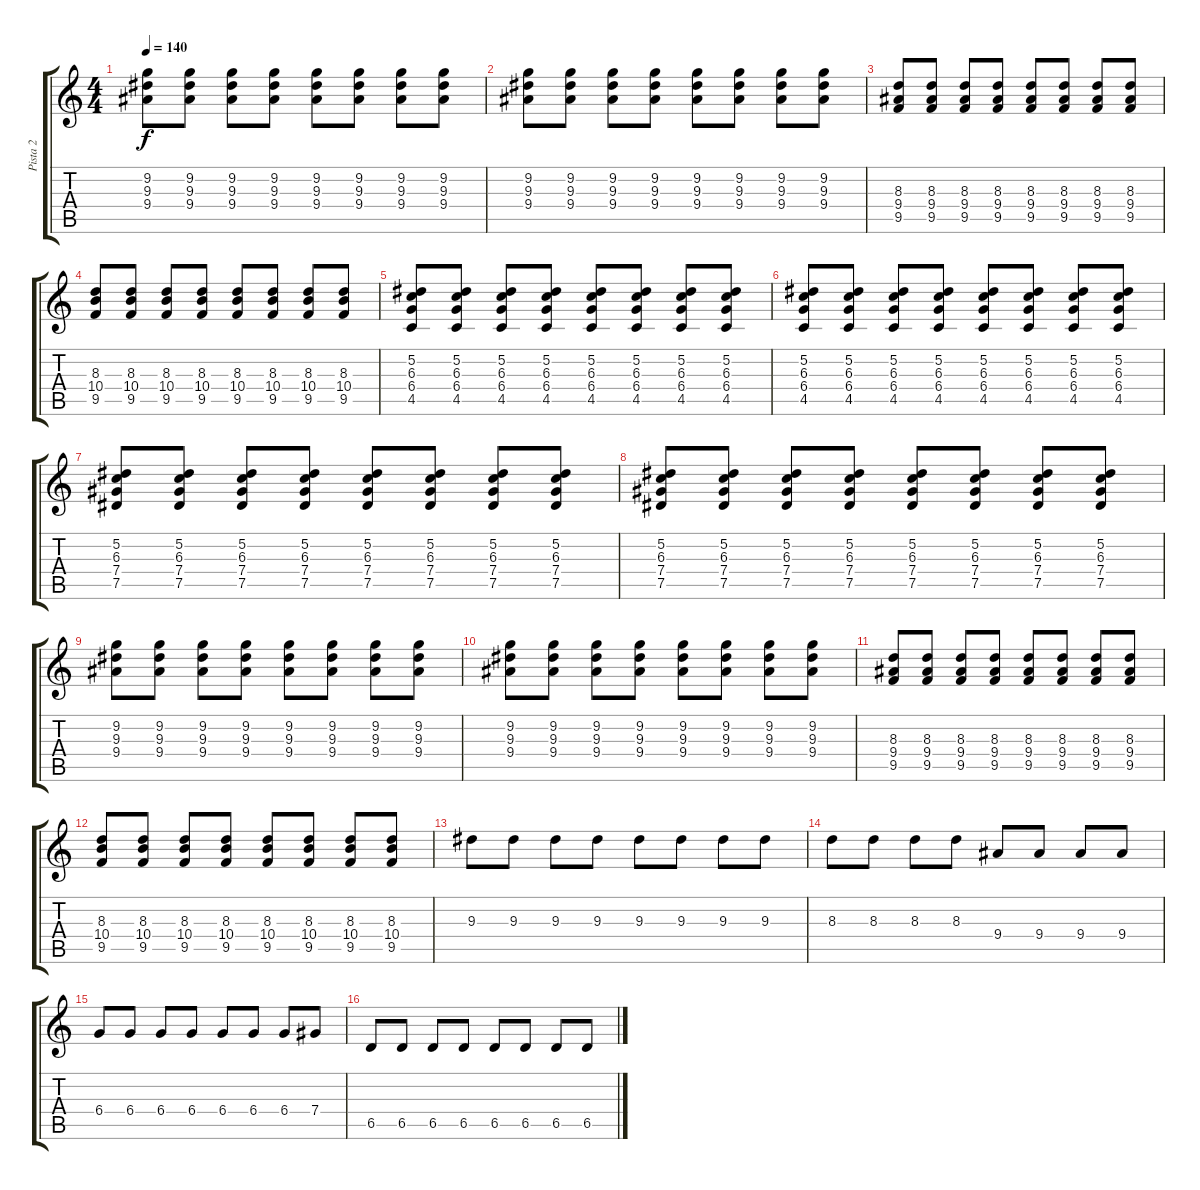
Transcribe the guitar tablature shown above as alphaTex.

\track ("Pista 2" "Pista 2") {instrument overdrivenguitar}
\staff {score tabs}
\tuning (Eb4 Bb3 Gb3 Db3 Ab2 Eb2) {hide}
\ts (4 4)
\tempo 140
\clef g2
\ks c
(9.2 9.3 9.4).8{dy f} (9.2 9.3 9.4).8 (9.2 9.3 9.4).8 (9.2 9.3 9.4).8 (9.2 9.3 9.4).8 (9.2 9.3 9.4).8 (9.2 9.3 9.4).8 (9.2 9.3 9.4).8 |
(9.2 9.3 9.4).8 (9.2 9.3 9.4).8 (9.2 9.3 9.4).8 (9.2 9.3 9.4).8 (9.2 9.3 9.4).8 (9.2 9.3 9.4).8 (9.2 9.3 9.4).8 (9.2 9.3 9.4).8 |
(8.3 9.4 9.5).8 (8.3 9.4 9.5).8 (8.3 9.4 9.5).8 (8.3 9.4 9.5).8 (8.3 9.4 9.5).8 (8.3 9.4 9.5).8 (8.3 9.4 9.5).8 (8.3 9.4 9.5).8 |
(8.3 10.4 9.5).8 (8.3 10.4 9.5).8 (8.3 10.4 9.5).8 (8.3 10.4 9.5).8 (8.3 10.4 9.5).8 (8.3 10.4 9.5).8 (8.3 10.4 9.5).8 (8.3 10.4 9.5).8 |
(5.2 6.3 6.4 4.5).8 (5.2 6.3 6.4 4.5).8 (5.2 6.3 6.4 4.5).8 (5.2 6.3 6.4 4.5).8 (5.2 6.3 6.4 4.5).8 (5.2 6.3 6.4 4.5).8 (5.2 6.3 6.4 4.5).8 (5.2 6.3 6.4 4.5).8 |
(5.2 6.3 6.4 4.5).8 (5.2 6.3 6.4 4.5).8 (5.2 6.3 6.4 4.5).8 (5.2 6.3 6.4 4.5).8 (5.2 6.3 6.4 4.5).8 (5.2 6.3 6.4 4.5).8 (5.2 6.3 6.4 4.5).8 (5.2 6.3 6.4 4.5).8 |
(5.2 6.3 7.4 7.5).8 (5.2 6.3 7.4 7.5).8 (5.2 6.3 7.4 7.5).8 (5.2 6.3 7.4 7.5).8 (5.2 6.3 7.4 7.5).8 (5.2 6.3 7.4 7.5).8 (5.2 6.3 7.4 7.5).8 (5.2 6.3 7.4 7.5).8 |
(5.2 6.3 7.4 7.5).8 (5.2 6.3 7.4 7.5).8 (5.2 6.3 7.4 7.5).8 (5.2 6.3 7.4 7.5).8 (5.2 6.3 7.4 7.5).8 (5.2 6.3 7.4 7.5).8 (5.2 6.3 7.4 7.5).8 (5.2 6.3 7.4 7.5).8 |
(9.2 9.3 9.4).8 (9.2 9.3 9.4).8 (9.2 9.3 9.4).8 (9.2 9.3 9.4).8 (9.2 9.3 9.4).8 (9.2 9.3 9.4).8 (9.2 9.3 9.4).8 (9.2 9.3 9.4).8 |
(9.2 9.3 9.4).8 (9.2 9.3 9.4).8 (9.2 9.3 9.4).8 (9.2 9.3 9.4).8 (9.2 9.3 9.4).8 (9.2 9.3 9.4).8 (9.2 9.3 9.4).8 (9.2 9.3 9.4).8 |
(8.3 9.4 9.5).8 (8.3 9.4 9.5).8 (8.3 9.4 9.5).8 (8.3 9.4 9.5).8 (8.3 9.4 9.5).8 (8.3 9.4 9.5).8 (8.3 9.4 9.5).8 (8.3 9.4 9.5).8 |
(8.3 10.4 9.5).8 (8.3 10.4 9.5).8 (8.3 10.4 9.5).8 (8.3 10.4 9.5).8 (8.3 10.4 9.5).8 (8.3 10.4 9.5).8 (8.3 10.4 9.5).8 (8.3 10.4 9.5).8 |
9.3.8{instrument distortionguitar} 9.3.8 9.3.8 9.3.8 9.3.8 9.3.8 9.3.8 9.3.8 |
8.3.8 8.3.8 8.3.8 8.3.8 9.4.8 9.4.8 9.4.8 9.4.8 |
6.4.8 6.4.8 6.4.8 6.4.8 6.4.8 6.4.8 6.4.8 7.4.8 |
6.5.8 6.5.8 6.5.8 6.5.8 6.5.8 6.5.8 6.5.8 6.5.8
